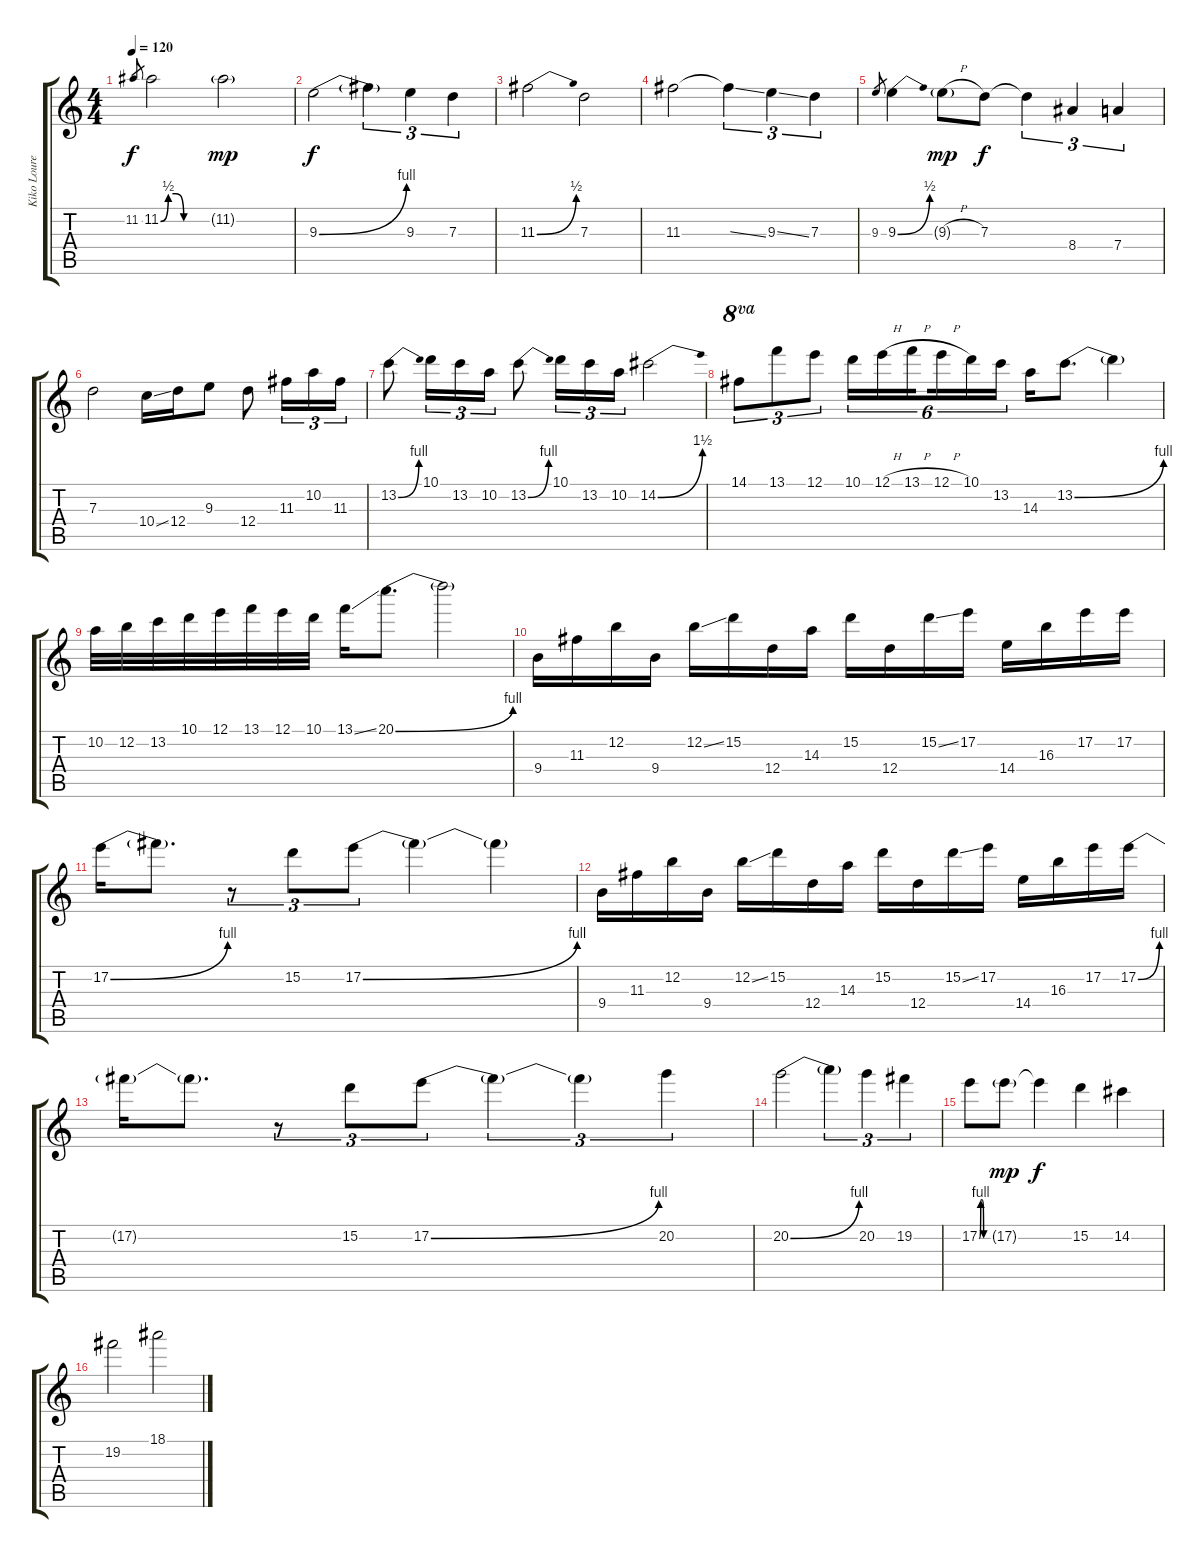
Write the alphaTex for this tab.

\track ("Kiko Loureiro" "Kiko Loure") {instrument distortionguitar}
\staff {score tabs}
\tuning (E4 B3 G3 D3 A2 E2) {hide}
\ts (4 4)
\tempo 120
\clef g2
\ks c
11.2.8{gr dy f} 11.2{be (custom 0 0 10 2 20 2 30 0 60 0)}.2 11.2{g}.2{dy mp} |
9.3{be (bend 0 0 60 4)}.2{dy f} 9.3{t}.4{tu (3 2)} 9.3.4{tu (3 2)} 7.3.4{tu (3 2)} |
11.3{be (bend 0 0 60 2)}.2 7.3.2 |
11.3.2 11.3{ss t}.4{tu (3 2)} 9.3{ss}.4{tu (3 2)} 7.3.4{tu (3 2)} |
9.3.8{gr} 9.3{be (bend 0 0 60 2)}.4 9.3{h g}.8{dy mp} 7.3.8{dy f} 7.3{t}.4{tu (3 2)} 8.4.4{tu (3 2)} 7.4.4{tu (3 2)} |
7.3.2 10.4{ss}.16 12.4.16 9.3.8 12.4.8 11.3.16{tu (3 2)} 10.2.16{tu (3 2)} 11.3.16{tu (3 2)} |
13.2{be (bend 0 0 60 4)}.8 10.1.16{tu (3 2)} 13.2.16{tu (3 2)} 10.2.16{tu (3 2)} 13.2{be (bend 0 0 60 4)}.8 10.1.16{tu (3 2)} 13.2.16{tu (3 2)} 10.2.16{tu (3 2)} 14.2{be (bend 0 0 60 6)}.2 |
14.1.8{tu (3 2) ot 8va} 13.1.8{tu (3 2)} 12.1.8{tu (3 2)} 10.1.16{tu (6 4)} 12.1{h}.16{tu (6 4)} 13.1{h}.16{tu (6 4) beam splitsecondary} 12.1{h}.16{tu (6 4)} 10.1.16{tu (6 4)} 13.2.16{tu (6 4)} 14.3.16 13.2{be (bend 0 0 60 4)}.8{d} 13.2{t}.4 |
10.2.32 12.2.32 13.2.32 10.1.32 12.1.32 13.1.32 12.1.32 10.1.32 13.1{ss}.16 20.1{be (bend 0 0 60 4)}.8{d} 20.1{t}.2 |
9.4.16 11.3.16 12.2.16 9.4.16 12.2{ss}.16 15.2.16 12.4.16 14.3.16 15.2.16 12.4.16 15.2{ss}.16 17.2.16 14.4.16 16.3.16 17.2.16 17.2.16 |
17.2{be (bend 0 0 60 4)}.16 17.2{t}.8{d} r.8{tu (3 2)} 15.2.8{tu (3 2)} 17.2{be (bend 0 0 60 4)}.8{tu (3 2)} 17.2{t}.4 17.2{t}.4 |
9.4.16 11.3.16 12.2.16 9.4.16 12.2{ss}.16 15.2.16 12.4.16 14.3.16 15.2.16 12.4.16 15.2{ss}.16 17.2.16 14.4.16 16.3.16 17.2.16 17.2{be (bend 0 0 60 4)}.16 |
17.2{t}.16 17.2{t}.8{d} r.8{tu (3 2)} 15.2.8{tu (3 2)} 17.2{be (bend 0 0 60 4)}.8{tu (3 2)} 17.2{t}.4{tu (3 2)} 17.2{t}.4{tu (3 2)} 20.2.4{tu (3 2)} |
20.2{be (bend 0 0 60 4)}.2 20.2{t}.4{tu (3 2)} 20.2.4{tu (3 2)} 19.2.4{tu (3 2)} |
17.2{be (custom 0 0 10 4 20 4 30 0 60 0)}.8 17.2{g}.8{dy mp} 17.2{t}.4{dy f} 15.2.4 14.2.4 |
19.2.2 18.1.2
